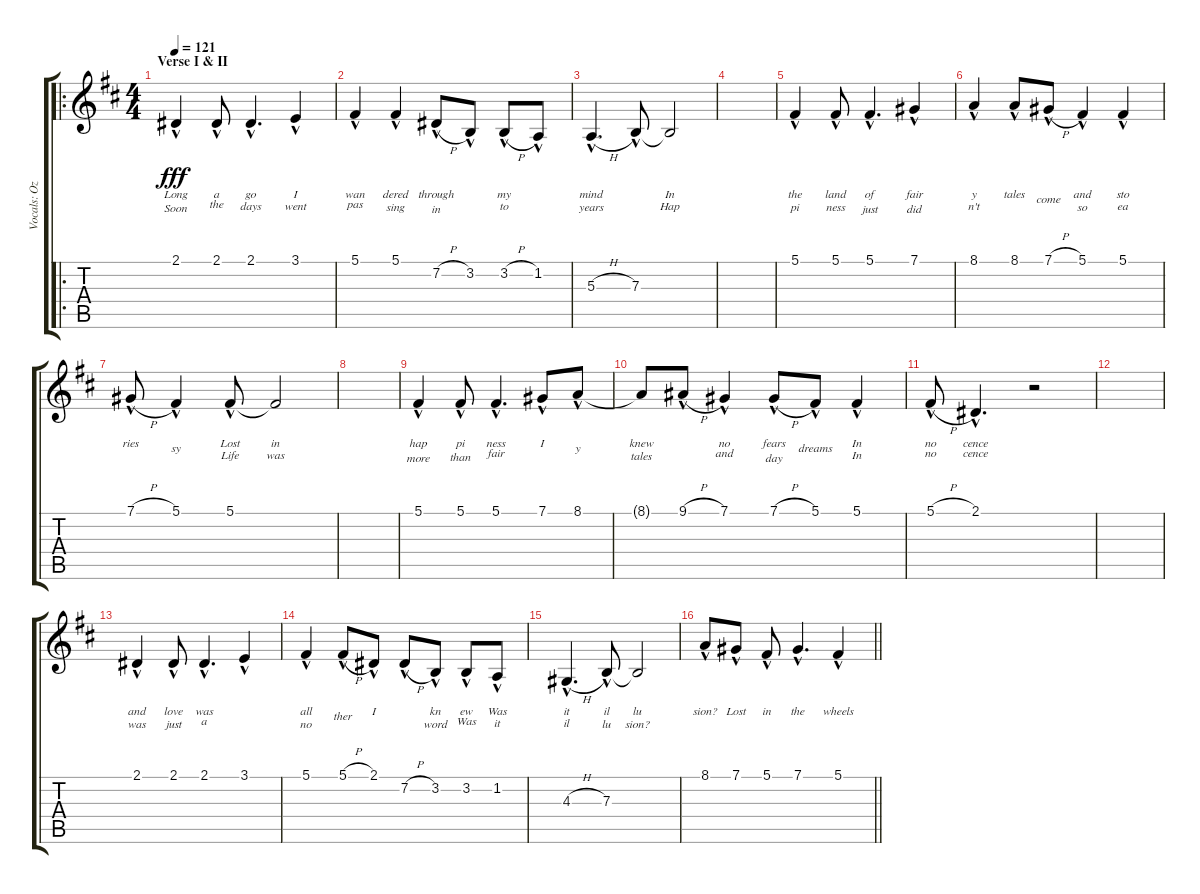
\track ("Vocals: Ozzy" "Vocals: Oz") {instrument lead2sawtooth}
\staff {score tabs}
\tuning (Db4 Ab3 E3 B2 Gb2 Db2) {hide}
\ro
\ts (4 4)
\section ("" "Verse I & II")
\tempo 121
\clef g2
\ks d
2.1{hac}.4{lyrics (0 "Long") lyrics (1 "Soon") lyrics (2 "") lyrics (3 "") lyrics (4 "") dy fff} 2.1{hac}.8{lyrics (0 "a") lyrics (1 "the") lyrics (2 "") lyrics (3 "") lyrics (4 "")} 2.1{hac}.4{d lyrics (0 "go") lyrics (1 "days") lyrics (2 "") lyrics (3 "") lyrics (4 "")} 3.1{hac}.4{lyrics (0 "I") lyrics (1 "went") lyrics (2 "") lyrics (3 "") lyrics (4 "")} |
5.1{hac}.4{lyrics (0 "wan") lyrics (1 "pas") lyrics (2 "") lyrics (3 "") lyrics (4 "")} 5.1{hac}.4{lyrics (0 "dered") lyrics (1 "sing") lyrics (2 "") lyrics (3 "") lyrics (4 "")} 7.2{h hac}.8{lyrics (0 "through") lyrics (1 "in") lyrics (2 "") lyrics (3 "") lyrics (4 "")} 3.2{hac}.8{lyrics (0 "") lyrics (1 "") lyrics (2 "") lyrics (3 "") lyrics (4 "")} 3.2{h hac}.8{lyrics (0 "my") lyrics (1 "to") lyrics (2 "") lyrics (3 "") lyrics (4 "")} 1.2{hac}.8{lyrics (0 "") lyrics (1 "") lyrics (2 "") lyrics (3 "") lyrics (4 "")} |
5.3{h hac}.4{d lyrics (0 "mind") lyrics (1 "years") lyrics (2 "") lyrics (3 "") lyrics (4 "")} 7.3{hac}.8{lyrics (0 "") lyrics (1 "") lyrics (2 "") lyrics (3 "") lyrics (4 "")} 7.3{t}.2{lyrics (0 "In") lyrics (1 "Hap") lyrics (2 "") lyrics (3 "") lyrics (4 "")} |
|
5.1{hac}.4{lyrics (0 "the") lyrics (1 "pi") lyrics (2 "") lyrics (3 "") lyrics (4 "")} 5.1{hac}.8{lyrics (0 "land") lyrics (1 "ness") lyrics (2 "") lyrics (3 "") lyrics (4 "")} 5.1{hac}.4{d lyrics (0 "of") lyrics (1 "just") lyrics (2 "") lyrics (3 "") lyrics (4 "")} 7.1{hac}.4{lyrics (0 "fair") lyrics (1 "did") lyrics (2 "") lyrics (3 "") lyrics (4 "")} |
8.1{hac}.4{lyrics (0 "y") lyrics (1 "n't") lyrics (2 "") lyrics (3 "") lyrics (4 "")} 8.1{hac}.8{lyrics (0 "tales") lyrics (1 "") lyrics (2 "") lyrics (3 "") lyrics (4 "")} 7.1{h hac}.8{lyrics (0 "") lyrics (1 "come") lyrics (2 "") lyrics (3 "") lyrics (4 "")} 5.1{hac}.4{lyrics (0 "and") lyrics (1 "so") lyrics (2 "") lyrics (3 "") lyrics (4 "")} 5.1{hac}.4{lyrics (0 "sto") lyrics (1 "ea") lyrics (2 "") lyrics (3 "") lyrics (4 "")} |
7.1{h hac}.8{lyrics (0 "ries") lyrics (1 "") lyrics (2 "") lyrics (3 "") lyrics (4 "")} 5.1{hac}.4{lyrics (0 "") lyrics (1 "sy") lyrics (2 "") lyrics (3 "") lyrics (4 "")} 5.1{hac}.8{lyrics (0 "Lost") lyrics (1 "Life") lyrics (2 "") lyrics (3 "") lyrics (4 "")} 5.1{t}.2{lyrics (0 "in") lyrics (1 "was") lyrics (2 "") lyrics (3 "") lyrics (4 "")} |
|
5.1{hac}.4{lyrics (0 "hap") lyrics (1 "more") lyrics (2 "") lyrics (3 "") lyrics (4 "")} 5.1{hac}.8{lyrics (0 "pi") lyrics (1 "than") lyrics (2 "") lyrics (3 "") lyrics (4 "")} 5.1{hac}.4{d lyrics (0 "ness") lyrics (1 "fair") lyrics (2 "") lyrics (3 "") lyrics (4 "")} 7.1{hac}.8{lyrics (0 "I") lyrics (1 "") lyrics (2 "") lyrics (3 "") lyrics (4 "")} 8.1{hac}.8{lyrics (0 "") lyrics (1 "y") lyrics (2 "") lyrics (3 "") lyrics (4 "")} |
8.1{t}.8{lyrics (0 "knew") lyrics (1 "tales") lyrics (2 "") lyrics (3 "") lyrics (4 "")} 9.1{h hac}.8{lyrics (0 "") lyrics (1 "") lyrics (2 "") lyrics (3 "") lyrics (4 "")} 7.1{hac}.4{lyrics (0 "no") lyrics (1 "and") lyrics (2 "") lyrics (3 "") lyrics (4 "")} 7.1{h hac}.8{lyrics (0 "fears") lyrics (1 "day") lyrics (2 "") lyrics (3 "") lyrics (4 "")} 5.1{hac}.8{lyrics (0 "") lyrics (1 "dreams") lyrics (2 "") lyrics (3 "") lyrics (4 "")} 5.1{hac}.4{lyrics (0 "In") lyrics (1 "In") lyrics (2 "") lyrics (3 "") lyrics (4 "")} |
5.1{h hac}.8{lyrics (0 "no") lyrics (1 "no") lyrics (2 "") lyrics (3 "") lyrics (4 "")} 2.1{hac}.4{d lyrics (0 "cence") lyrics (1 "cence") lyrics (2 "") lyrics (3 "") lyrics (4 "")} r.2 |
|
2.1{hac}.4{lyrics (0 "and") lyrics (1 "was") lyrics (2 "") lyrics (3 "") lyrics (4 "")} 2.1{hac}.8{lyrics (0 "love") lyrics (1 "just") lyrics (2 "") lyrics (3 "") lyrics (4 "")} 2.1{hac}.4{d lyrics (0 "was") lyrics (1 "a") lyrics (2 "") lyrics (3 "") lyrics (4 "")} 3.1{hac}.4{lyrics (0 "") lyrics (1 "") lyrics (2 "") lyrics (3 "") lyrics (4 "")} |
5.1{hac}.4{lyrics (0 "all") lyrics (1 "no") lyrics (2 "") lyrics (3 "") lyrics (4 "")} 5.1{h hac}.8{lyrics (0 "") lyrics (1 "ther") lyrics (2 "") lyrics (3 "") lyrics (4 "")} 2.1{hac}.8{lyrics (0 "I") lyrics (1 "") lyrics (2 "") lyrics (3 "") lyrics (4 "")} 7.2{h hac}.8{lyrics (0 "") lyrics (1 "") lyrics (2 "") lyrics (3 "") lyrics (4 "")} 3.2{hac}.8{lyrics (0 "kn") lyrics (1 "word") lyrics (2 "") lyrics (3 "") lyrics (4 "")} 3.2{hac}.8{lyrics (0 "ew") lyrics (1 "Was") lyrics (2 "") lyrics (3 "") lyrics (4 "")} 1.2{hac}.8{lyrics (0 "Was") lyrics (1 "it") lyrics (2 "") lyrics (3 "") lyrics (4 "")} |
4.3{h hac}.4{d lyrics (0 "it") lyrics (1 "il") lyrics (2 "") lyrics (3 "") lyrics (4 "")} 7.3{hac}.8{lyrics (0 "il") lyrics (1 "lu") lyrics (2 "") lyrics (3 "") lyrics (4 "")} 7.3{t}.2{lyrics (0 "lu") lyrics (1 "sion?") lyrics (2 "") lyrics (3 "") lyrics (4 "")} |
\barLineRight lightlight
8.1{hac}.8{lyrics (0 "sion?") lyrics (1 "") lyrics (2 "") lyrics (3 "") lyrics (4 "")} 7.1{hac}.8{lyrics (0 "Lost") lyrics (1 "") lyrics (2 "") lyrics (3 "") lyrics (4 "")} 5.1{hac}.8{lyrics (0 "in") lyrics (1 "") lyrics (2 "") lyrics (3 "") lyrics (4 "")} 7.1{hac}.4{d lyrics (0 "the") lyrics (1 "") lyrics (2 "") lyrics (3 "") lyrics (4 "")} 5.1{hac}.4{lyrics (0 "wheels") lyrics (1 "") lyrics (2 "") lyrics (3 "") lyrics (4 "")}
